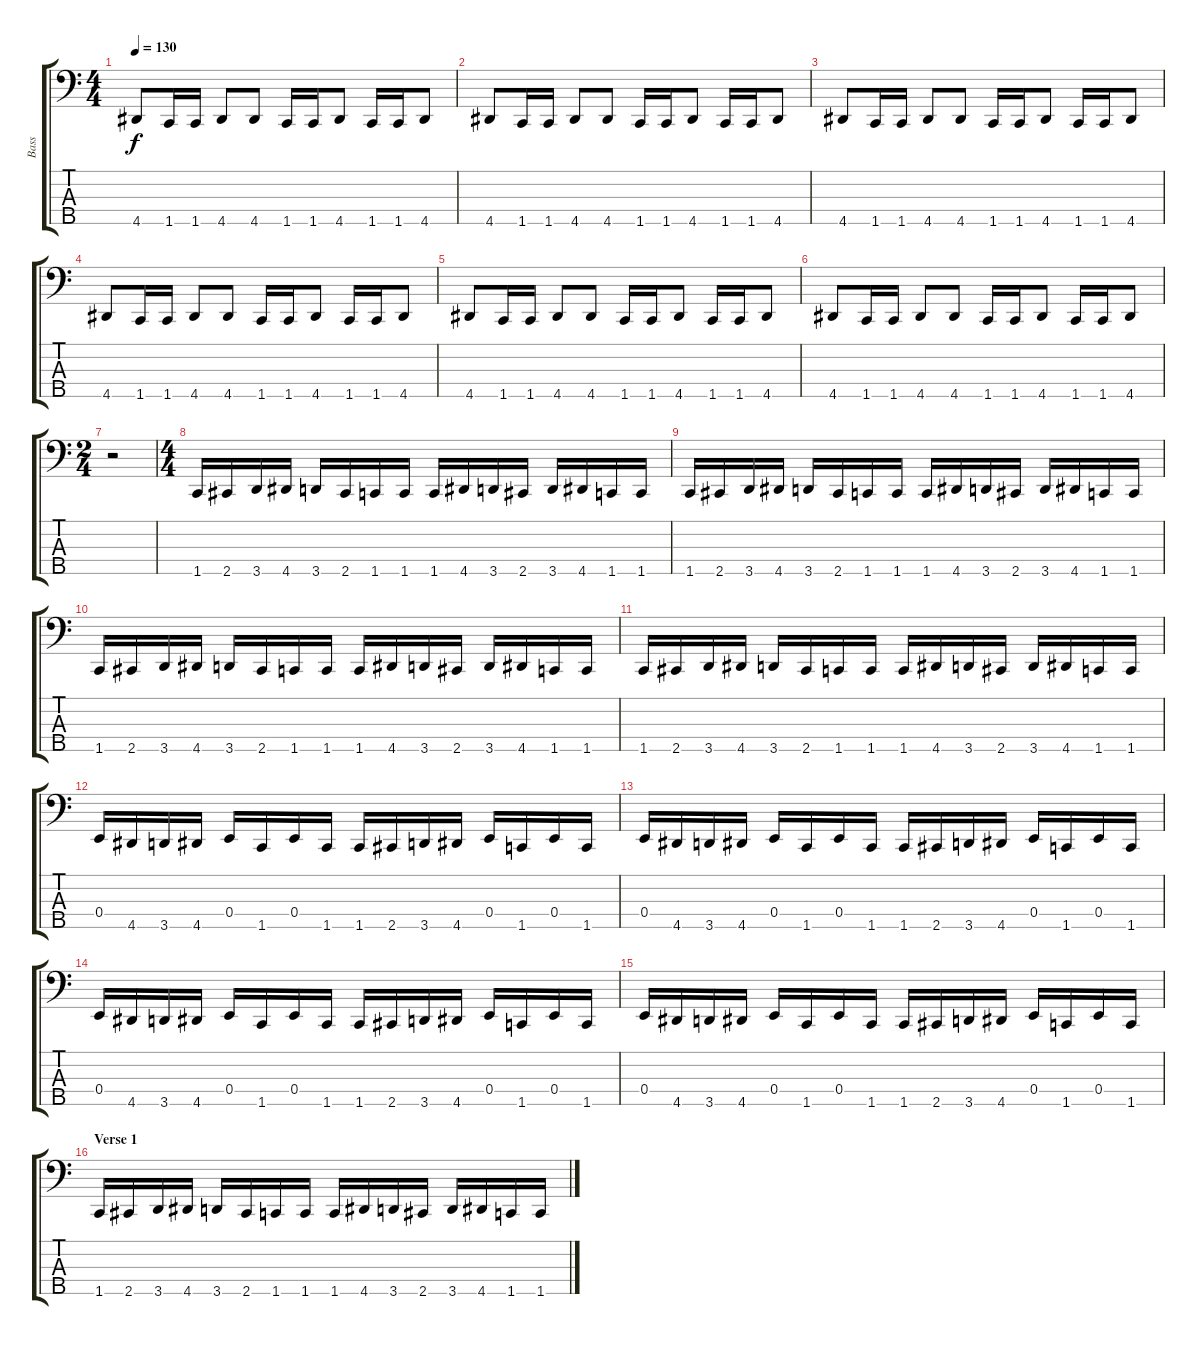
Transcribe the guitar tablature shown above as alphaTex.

\track ("Bass" "Bass") {instrument electricbasspick}
\staff {score tabs}
\tuning (G2 D2 A1 E1 B0) {hide}
\ts (4 4)
\tempo 130
\clef f4
\ks c
4.5.8{dy f instrument electricbasspick} 1.5.16{volume 16} 1.5.16 4.5.8 4.5.8 1.5.16 1.5.16 4.5.8 1.5.16 1.5.16 4.5.8 |
4.5.8 1.5.16 1.5.16 4.5.8 4.5.8 1.5.16 1.5.16 4.5.8 1.5.16 1.5.16 4.5.8 |
4.5.8 1.5.16 1.5.16 4.5.8 4.5.8 1.5.16 1.5.16 4.5.8 1.5.16 1.5.16 4.5.8 |
4.5.8 1.5.16 1.5.16 4.5.8 4.5.8 1.5.16 1.5.16 4.5.8 1.5.16 1.5.16 4.5.8 |
4.5.8 1.5.16 1.5.16 4.5.8 4.5.8 1.5.16 1.5.16 4.5.8 1.5.16 1.5.16 4.5.8 |
4.5.8 1.5.16 1.5.16 4.5.8 4.5.8 1.5.16 1.5.16 4.5.8 1.5.16 1.5.16 4.5.8 |
\ts (2 4)
r.2 |
\ts (4 4)
1.5.16 2.5.16 3.5.16 4.5.16 3.5.16 2.5.16 1.5.16 1.5.16 1.5.16 4.5.16 3.5.16 2.5.16 3.5.16 4.5.16 1.5.16 1.5.16 |
1.5.16 2.5.16 3.5.16 4.5.16 3.5.16 2.5.16 1.5.16 1.5.16 1.5.16 4.5.16 3.5.16 2.5.16 3.5.16 4.5.16 1.5.16 1.5.16 |
1.5.16 2.5.16 3.5.16 4.5.16 3.5.16 2.5.16 1.5.16 1.5.16 1.5.16 4.5.16 3.5.16 2.5.16 3.5.16 4.5.16 1.5.16 1.5.16 |
1.5.16 2.5.16 3.5.16 4.5.16 3.5.16 2.5.16 1.5.16 1.5.16 1.5.16 4.5.16 3.5.16 2.5.16 3.5.16 4.5.16 1.5.16 1.5.16 |
0.4.16 4.5.16 3.5.16 4.5.16 0.4.16 1.5.16 0.4.16 1.5.16 1.5.16 2.5.16 3.5.16 4.5.16 0.4.16 1.5.16 0.4.16 1.5.16 |
0.4.16 4.5.16 3.5.16 4.5.16 0.4.16 1.5.16 0.4.16 1.5.16 1.5.16 2.5.16 3.5.16 4.5.16 0.4.16 1.5.16 0.4.16 1.5.16 |
0.4.16 4.5.16 3.5.16 4.5.16 0.4.16 1.5.16 0.4.16 1.5.16 1.5.16 2.5.16 3.5.16 4.5.16 0.4.16 1.5.16 0.4.16 1.5.16 |
0.4.16 4.5.16 3.5.16 4.5.16 0.4.16 1.5.16 0.4.16 1.5.16 1.5.16 2.5.16 3.5.16 4.5.16 0.4.16 1.5.16 0.4.16 1.5.16 |
\section ("" "Verse 1")
1.5.16 2.5.16 3.5.16 4.5.16 3.5.16 2.5.16 1.5.16 1.5.16 1.5.16 4.5.16 3.5.16 2.5.16 3.5.16 4.5.16 1.5.16 1.5.16
